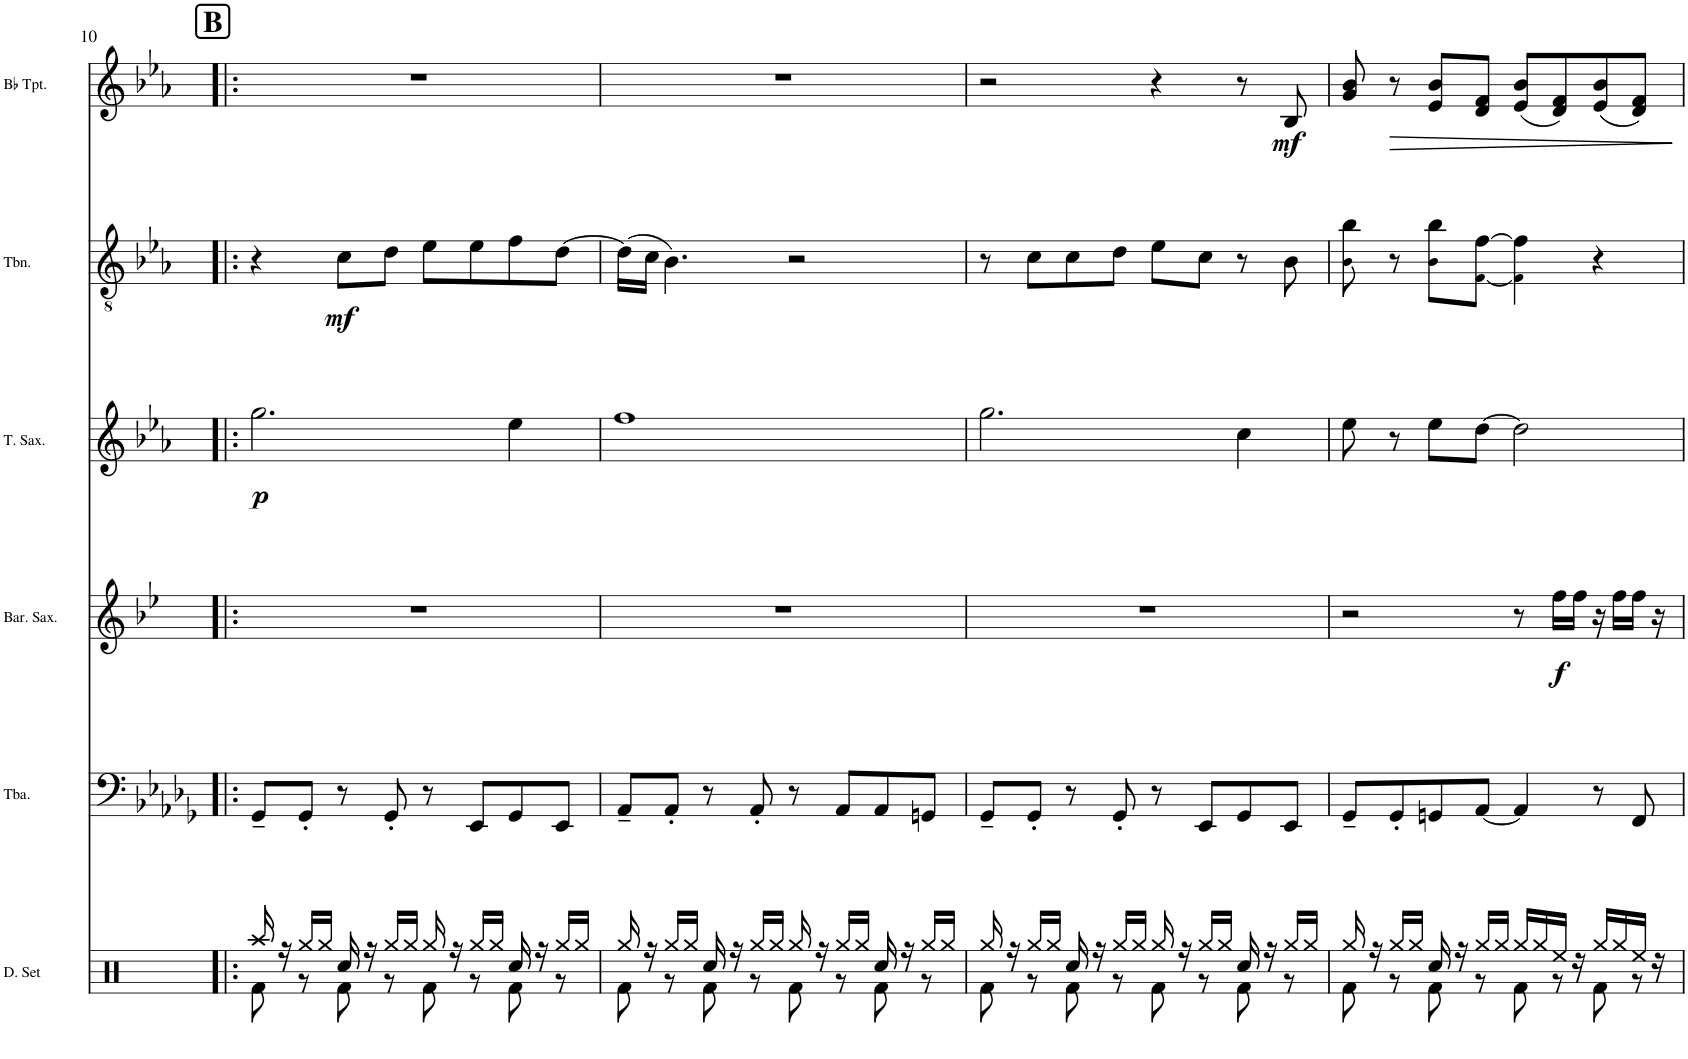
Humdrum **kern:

**kern	**kern	**kern	**dynam	**kern	**dynam	**kern	**dynam	**kern	**dynam
*part6	*part5	*part4	*part4	*part3	*part3	*part2	*part2	*part1	*part1
*staff6	*staff5	*staff4	*staff4	*staff3	*staff3	*staff2	*staff2	*staff1	*staff1
*I"Drumset	*I"Tuba	*I"Baritone Saxophone	*	*I"Tenor Saxophone	*	*I"Trombone	*	*I"Bb Trumpet	*
*I'D. Set	*I'Tba.	*I'Bar. Sax.	*	*I'T. Sax.	*	*I'Tbn.	*	*I'Bb Tpt.	*
!!LO:PB:g=z
*clefX	*clefF4	*clefG2	*	*clefG2	*	*clefGv2	*	*clefG2	*
*	*	*Trd12c21	*	*Trd8c14	*	*Trd1c2	*	*Trd1c2	*
*k[]	*k[b-e-a-d-g-]	*k[b-e-]	*	*k[b-e-a-]	*	*k[b-e-a-]	*	*k[b-e-a-]	*
*M4/4	*M4/4	*M4/4	*	*M4/4	*	*M4/4	*	*M4/4	*
!!LO:REH:place=s1:a:B:cj:fs=14:t=B
=10!|:	=10!|:	=10!|:	=10!|:	=10!|:	=10!|:	=10!|:	=10!|:	=10!|:	=10!|:
*^	*	*	*	*	*	*	*	*	*
!	!	!	!	!	!	!LO:DY:b	!	!	!	!
16Raa/	8Rf\	8GG-~/L	1r	.	2.gg\	p	4r	.	1r	.
16r	.	.	.	.	.	.	.	.	.	.
16Rgg/LL	8r	8GG-'/J	.	.	.	.	.	.	.	.
16Rgg/JJ	.	.	.	.	.	.	.	.	.	.
!	!	!	!	!	!	!	!	!LO:DY:b	!	!
16Rcc/	8Rf\	8r	.	.	.	.	8c\L	mf	.	.
16r	.	.	.	.	.	.	.	.	.	.
16Rgg/LL	8r	8GG-'/	.	.	.	.	8d\J	.	.	.
16Rgg/JJ	.	.	.	.	.	.	.	.	.	.
16Rgg/	8Rf\	8r	.	.	.	.	8e-\L	.	.	.
16r	.	.	.	.	.	.	.	.	.	.
16Rgg/LL	8r	8EE-/L	.	.	.	.	8e-\	.	.	.
16Rgg/JJ	.	.	.	.	.	.	.	.	.	.
16Rcc/	8Rf\	8GG-/	.	.	4ee-\	.	8f\	.	.	.
16r	.	.	.	.	.	.	.	.	.	.
16Rgg/LL	8r	8EE-/J	.	.	.	.	[8d\J	.	.	.
16Rgg/JJ	.	.	.	.	.	.	.	.	.	.
=11	=11	=11	=11	=11	=11	=11	=11	=11	=11	=11
16Rgg/	8Rf\	8AA-~/L	1r	.	1ff	.	(16d\LL]	.	1r	.
16r	.	.	.	.	.	.	16c\JJ	.	.	.
16Rgg/LL	8r	8AA-'/J	.	.	.	.	4.B-\)	.	.	.
16Rgg/JJ	.	.	.	.	.	.	.	.	.	.
16Rcc/	8Rf\	8r	.	.	.	.	.	.	.	.
16r	.	.	.	.	.	.	.	.	.	.
16Rgg/LL	8r	8AA-'/	.	.	.	.	.	.	.	.
16Rgg/JJ	.	.	.	.	.	.	.	.	.	.
16Rgg/	8Rf\	8r	.	.	.	.	2r	.	.	.
16r	.	.	.	.	.	.	.	.	.	.
16Rgg/LL	8r	8AA-/L	.	.	.	.	.	.	.	.
16Rgg/JJ	.	.	.	.	.	.	.	.	.	.
16Rcc/	8Rf\	8AA-/	.	.	.	.	.	.	.	.
16r	.	.	.	.	.	.	.	.	.	.
16Rgg/LL	8r	8GGn/J	.	.	.	.	.	.	.	.
16Rgg/JJ	.	.	.	.	.	.	.	.	.	.
=12	=12	=12	=12	=12	=12	=12	=12	=12	=12	=12
16Rgg/	8Rf\	8GG-~/L	1r	.	2.gg\	.	8r	.	2r	.
16r	.	.	.	.	.	.	.	.	.	.
16Rgg/LL	8r	8GG-'/J	.	.	.	.	8c\L	.	.	.
16Rgg/JJ	.	.	.	.	.	.	.	.	.	.
16Rcc/	8Rf\	8r	.	.	.	.	8c\	.	.	.
16r	.	.	.	.	.	.	.	.	.	.
16Rgg/LL	8r	8GG-'/	.	.	.	.	8d\J	.	.	.
16Rgg/JJ	.	.	.	.	.	.	.	.	.	.
16Rgg/	8Rf\	8r	.	.	.	.	8e-\L	.	4r	.
16r	.	.	.	.	.	.	.	.	.	.
16Rgg/LL	8r	8EE-/L	.	.	.	.	8c\J	.	.	.
16Rgg/JJ	.	.	.	.	.	.	.	.	.	.
16Rcc/	8Rf\	8GG-/	.	.	4cc\	.	8r	.	8r	.
16r	.	.	.	.	.	.	.	.	.	.
!	!	!	!	!	!	!	!	!	!	!LO:DY:b
16Rgg/LL	8r	8EE-/J	.	.	.	.	8B-\	.	8B-/	mf
16Rgg/JJ	.	.	.	.	.	.	.	.	.	.
=13	=13	=13	=13	=13	=13	=13	=13	=13	=13	=13
16Rgg/	8Rf\	8GG-~/L	2r	.	8ee-\	.	8B-!\ 8b-\	.	8g/ 8b-/	.
16r	.	.	.	.	.	.	.	.	.	.
!	!	!	!	!	!	!	!	!	!	!LO:HP:b
16Rgg/LL	8r	8GG-'/	.	.	8r	.	8r	.	8r	>
16Rgg/JJ	.	.	.	.	.	.	.	.	.	.
16Rcc/	8Rf\	8GGn/	.	.	8ee-\L	.	8B-!\ 8b-\L	.	8e-/ 8b-/L	.
16r	.	.	.	.	.	.	.	.	.	.
16Rgg/LL	8r	[8AA-/J	.	.	[8dd\J	.	[8F!\ [8f\J	.	8d/ 8f/J	.
16Rgg/JJ	.	.	.	.	.	.	.	.	.	.
16Rgg/LL	8Rf\	4AA-/]	8r	.	2dd\]	.	4F!\] 4f\]	.	(8e-/ 8b-/L	.
16Rgg/	.	.	.	.	.	.	.	.	.	.
!	!	!	!	!LO:DY:b	!	!	!	!	!	!
16Ree/JJ	8r	.	16ff\LL	f	.	.	.	.	8d/ 8f/)	.
16r	.	.	16ff\JJ	.	.	.	.	.	.	.
16Rgg/LL	8Rf\	8r	16r	.	.	.	4r	.	(8e-/ 8b-/	.
16Rgg/	.	.	16ff\LL	.	.	.	.	.	.	.
16Ree/JJ	8r	8FF/	16ff\JJ	.	.	.	.	.	8d/ 8f/J)	.
16r	.	.	16r	.	.	.	.	.	.	.
*v	*v	*	*	*	*	*	*	*	*	*
.	.	.	.	.	.	.	.	.	]
=	=	=	=	=	=	=	=	=	=
*-	*-	*-	*-	*-	*-	*-	*-	*-	*-
